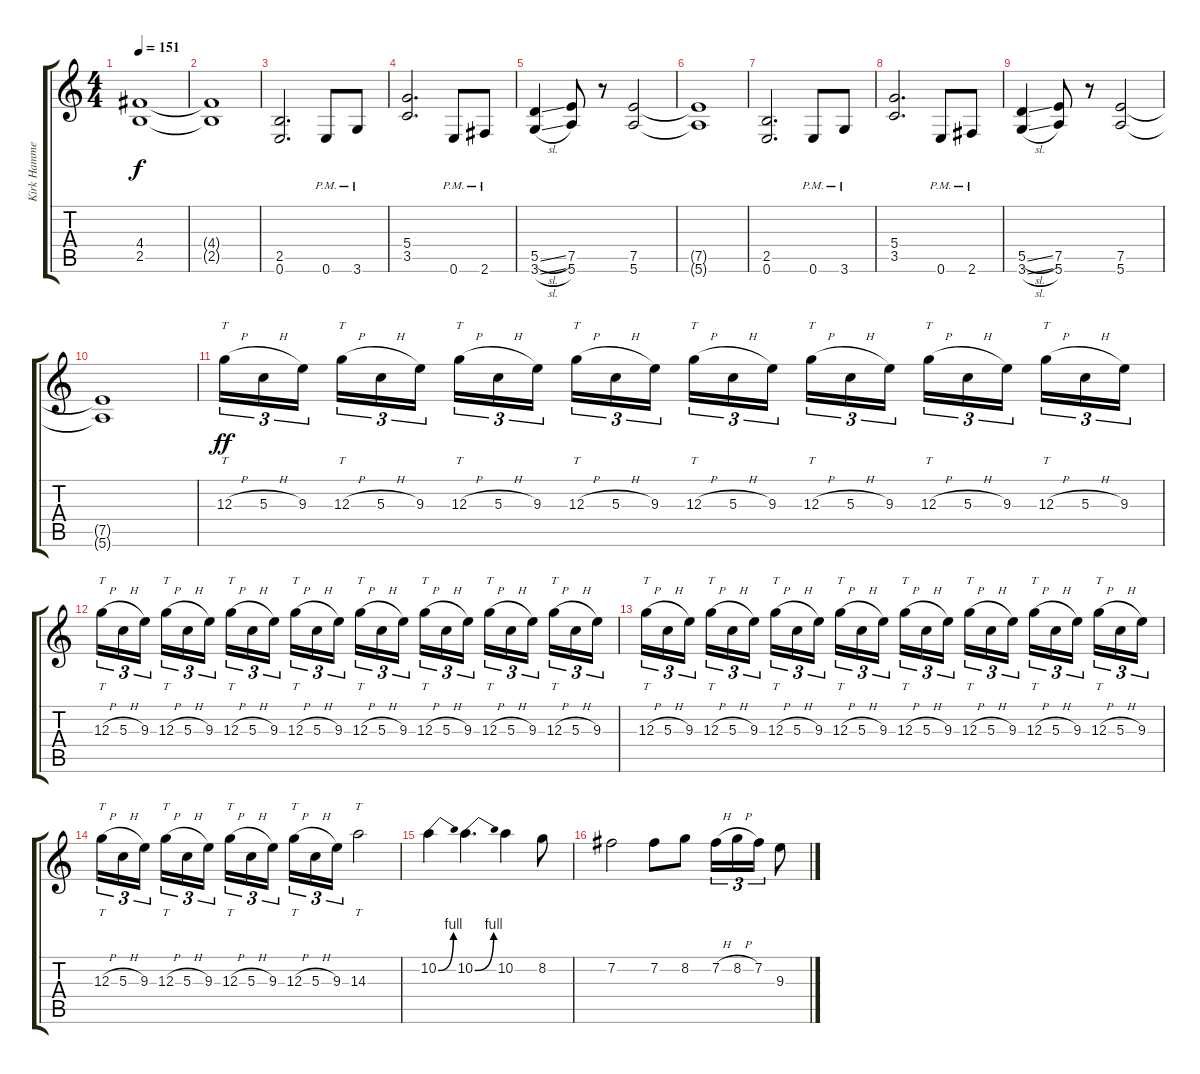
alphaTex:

\track ("Kirk Hammet" "Kirk Hamme") {instrument distortionguitar}
\staff {score tabs}
\tuning (E4 B3 G3 D3 A2 E2) {hide}
\ts (4 4)
\tempo 151
\clef g2
\ks c
(4.4 2.5).1{dy f} |
(4.4{t} 2.5{t}).1 |
(2.5 0.6).2{d} 0.6{pm}.8 3.6{pm}.8 |
(5.4 3.5).2{d} 0.6{pm}.8 2.6{pm}.8 |
(5.5{sl} 3.6{sl}).4 (7.5 5.6).8 r.8 (7.5 5.6).2 |
(7.5{t} 5.6{t}).1 |
(2.5 0.6).2{d} 0.6{pm}.8 3.6{pm}.8 |
(5.4 3.5).2{d} 0.6{pm}.8 2.6{pm}.8 |
(5.5{sl} 3.6{sl}).4 (7.5 5.6).8 r.8 (7.5 5.6).2 |
(7.5{t} 5.6{t}).1 |
12.3{h}.16{tt tu (3 2) dy ff volume 15 balance 8} 5.3{h}.16{tu (3 2)} 9.3.16{tu (3 2) beam splitsecondary} 12.3{h}.16{tt tu (3 2)} 5.3{h}.16{tu (3 2)} 9.3.16{tu (3 2)} 12.3{h}.16{tt tu (3 2)} 5.3{h}.16{tu (3 2)} 9.3.16{tu (3 2) beam splitsecondary} 12.3{h}.16{tt tu (3 2)} 5.3{h}.16{tu (3 2)} 9.3.16{tu (3 2)} 12.3{h}.16{tt tu (3 2)} 5.3{h}.16{tu (3 2)} 9.3.16{tu (3 2) beam splitsecondary} 12.3{h}.16{tt tu (3 2)} 5.3{h}.16{tu (3 2)} 9.3.16{tu (3 2)} 12.3{h}.16{tt tu (3 2)} 5.3{h}.16{tu (3 2)} 9.3.16{tu (3 2) beam splitsecondary} 12.3{h}.16{tt tu (3 2)} 5.3{h}.16{tu (3 2)} 9.3.16{tu (3 2)} |
12.3{h}.16{tt tu (3 2)} 5.3{h}.16{tu (3 2)} 9.3.16{tu (3 2) beam splitsecondary} 12.3{h}.16{tt tu (3 2)} 5.3{h}.16{tu (3 2)} 9.3.16{tu (3 2)} 12.3{h}.16{tt tu (3 2)} 5.3{h}.16{tu (3 2)} 9.3.16{tu (3 2) beam splitsecondary} 12.3{h}.16{tt tu (3 2)} 5.3{h}.16{tu (3 2)} 9.3.16{tu (3 2)} 12.3{h}.16{tt tu (3 2)} 5.3{h}.16{tu (3 2)} 9.3.16{tu (3 2) beam splitsecondary} 12.3{h}.16{tt tu (3 2)} 5.3{h}.16{tu (3 2)} 9.3.16{tu (3 2)} 12.3{h}.16{tt tu (3 2)} 5.3{h}.16{tu (3 2)} 9.3.16{tu (3 2) beam splitsecondary} 12.3{h}.16{tt tu (3 2)} 5.3{h}.16{tu (3 2)} 9.3.16{tu (3 2)} |
12.3{h}.16{tt tu (3 2)} 5.3{h}.16{tu (3 2)} 9.3.16{tu (3 2) beam splitsecondary} 12.3{h}.16{tt tu (3 2)} 5.3{h}.16{tu (3 2)} 9.3.16{tu (3 2)} 12.3{h}.16{tt tu (3 2)} 5.3{h}.16{tu (3 2)} 9.3.16{tu (3 2) beam splitsecondary} 12.3{h}.16{tt tu (3 2)} 5.3{h}.16{tu (3 2)} 9.3.16{tu (3 2)} 12.3{h}.16{tt tu (3 2)} 5.3{h}.16{tu (3 2)} 9.3.16{tu (3 2) beam splitsecondary} 12.3{h}.16{tt tu (3 2)} 5.3{h}.16{tu (3 2)} 9.3.16{tu (3 2)} 12.3{h}.16{tt tu (3 2)} 5.3{h}.16{tu (3 2)} 9.3.16{tu (3 2) beam splitsecondary} 12.3{h}.16{tt tu (3 2)} 5.3{h}.16{tu (3 2)} 9.3.16{tu (3 2)} |
12.3{h}.16{tt tu (3 2)} 5.3{h}.16{tu (3 2)} 9.3.16{tu (3 2) beam splitsecondary} 12.3{h}.16{tt tu (3 2)} 5.3{h}.16{tu (3 2)} 9.3.16{tu (3 2)} 12.3{h}.16{tt tu (3 2)} 5.3{h}.16{tu (3 2)} 9.3.16{tu (3 2) beam splitsecondary} 12.3{h}.16{tt tu (3 2)} 5.3{h}.16{tu (3 2)} 9.3.16{tu (3 2)} 14.3.2{tt} |
10.2{be (bend 0 0 60 4)}.4 10.2{be (bend 0 0 60 4)}.4{d} 10.2.4 8.2.8 |
7.2.2 7.2.8 8.2.8 7.2{h}.16{tu (3 2)} 8.2{h}.16{tu (3 2)} 7.2.16{tu (3 2)} 9.3.8
